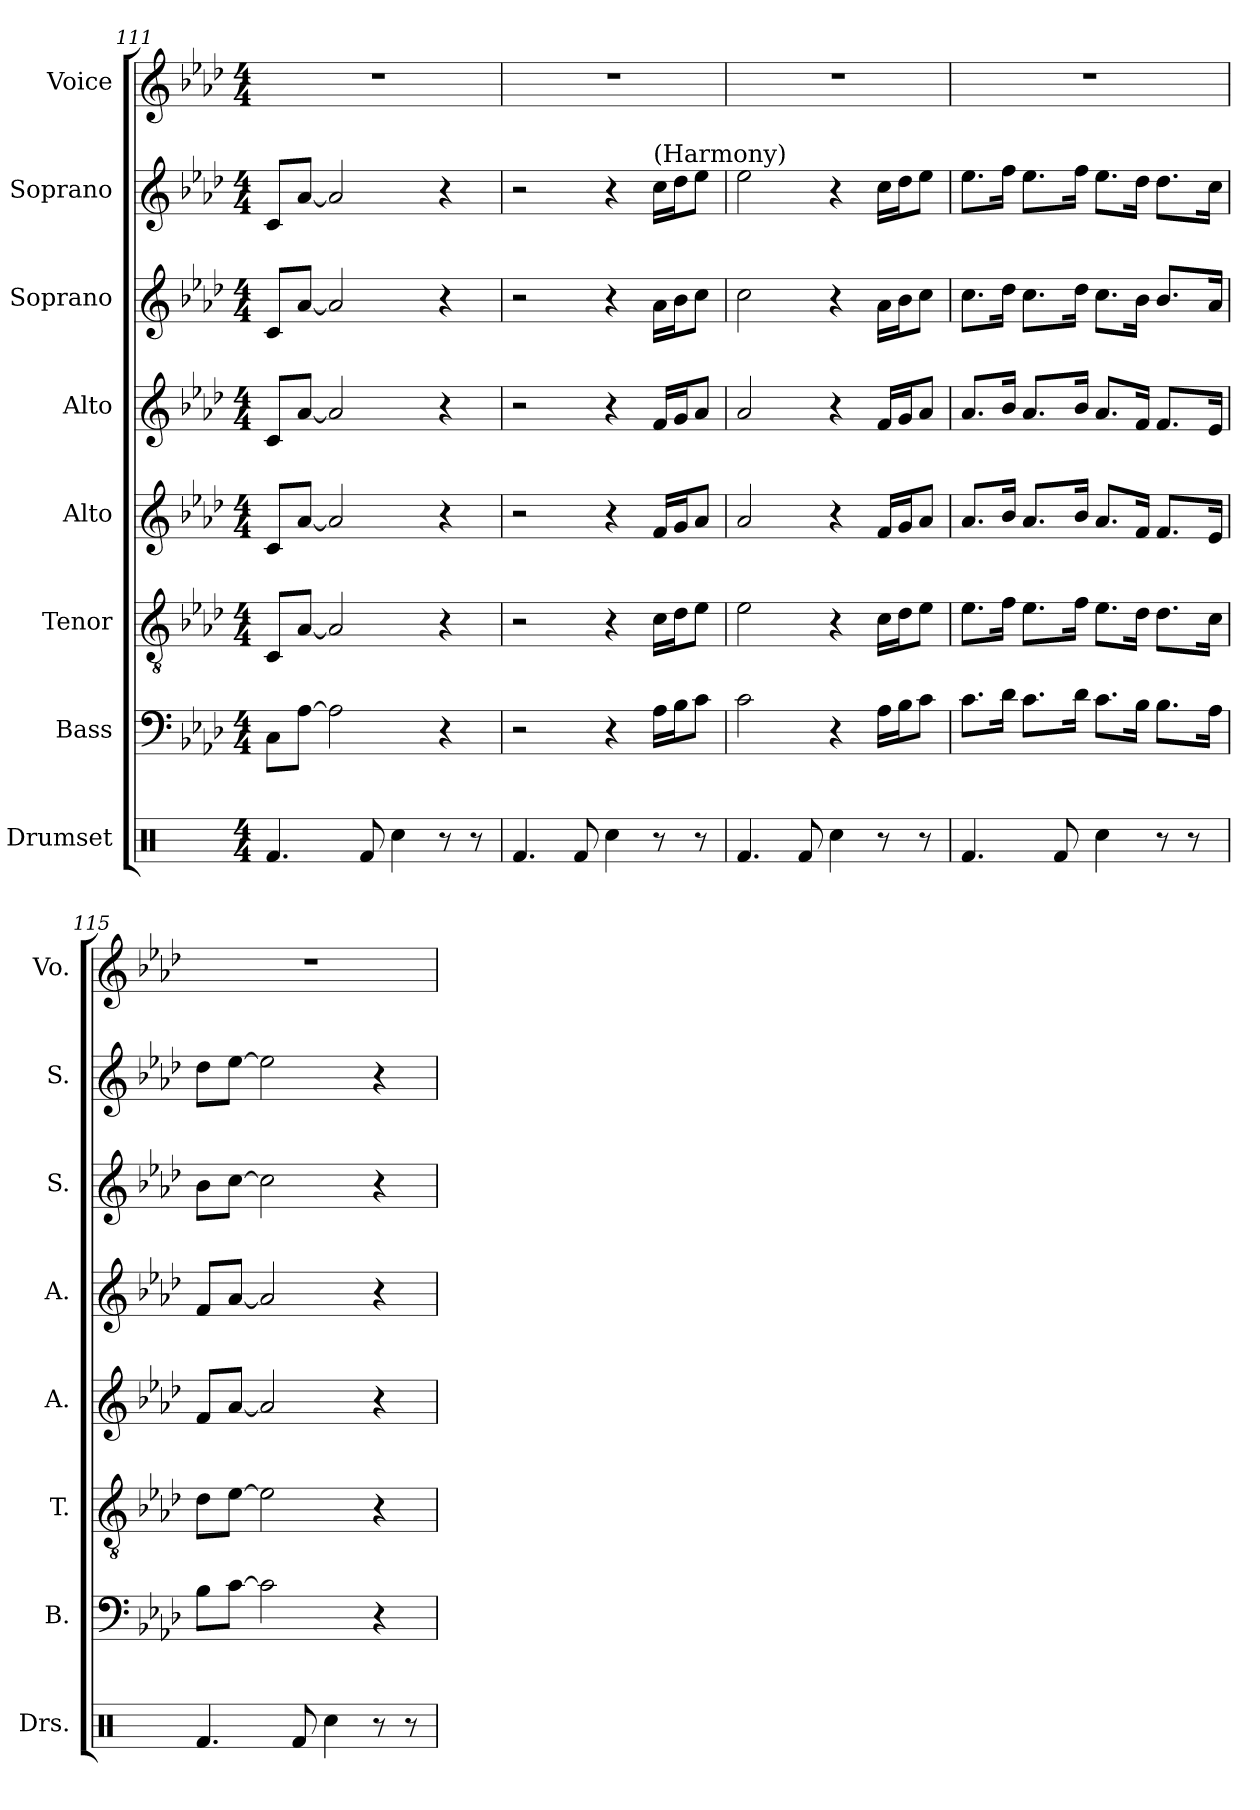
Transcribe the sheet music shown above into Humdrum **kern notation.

**kern	**kern	**kern	**kern	**kern	**kern	**kern	**kern
*part8	*part7	*part6	*part5	*part4	*part3	*part2	*part1
*staff8	*staff7	*staff6	*staff5	*staff4	*staff3	*staff2	*staff1
*I"Drumset	*I"Bass	*I"Tenor	*I"Alto	*I"Alto	*I"Soprano	*I"Soprano	*I"Voice
*I'Drs.	*I'B.	*I'T.	*I'A.	*I'A.	*I'S.	*I'S.	*I'Vo.
*clefX	*clefF4	*clefGv2	*clefG2	*clefG2	*clefG2	*clefG2	*clefG2
*k[]	*k[b-e-a-d-]	*k[b-e-a-d-]	*k[b-e-a-d-]	*k[b-e-a-d-]	*k[b-e-a-d-]	*k[b-e-a-d-]	*k[b-e-a-d-]
*M4/4	*M4/4	*M4/4	*M4/4	*M4/4	*M4/4	*M4/4	*M4/4
=111	=111	=111	=111	=111	=111	=111	=111
4.Rf/	8C\L	8C/L	8c/L	8c/L	8c/L	8c/L	1r
.	[8A-\J	[8A-/J	[8a-/J	[8a-/J	[8a-/J	[8a-/J	.
.	2A-\]	2A-/]	2a-/]	2a-/]	2a-/]	2a-/]	.
8Rf/	.	.	.	.	.	.	.
4Rcc\	.	.	.	.	.	.	.
8r	4r	4r	4r	4r	4r	4r	.
8r	.	.	.	.	.	.	.
=112	=112	=112	=112	=112	=112	=112	=112
4.Rf/	2r	2r	2r	2r	2r	2r	1r
8Rf/	.	.	.	.	.	.	.
4Rcc\	4r	4r	4r	4r	4r	4r	.
!	!	!	!	!	!	!LO:TX:a:t=(Harmony)	!
8r	16A-\LL	16c\LL	16f/LL	16f/LL	16a-\LL	16cc\LL	.
.	16B-\J	16d-\J	16g/J	16g/J	16b-\J	16dd-\J	.
8r	8c\J	8e-\J	8a-/J	8a-/J	8cc\J	8ee-\J	.
!!LO:PB:g=z
=113	=113	=113	=113	=113	=113	=113	=113
4.Rf/	2c\	2e-\	2a-/	2a-/	2cc\	2ee-\	1r
8Rf/	.	.	.	.	.	.	.
4Rcc\	4r	4r	4r	4r	4r	4r	.
8r	16A-\LL	16c\LL	16f/LL	16f/LL	16a-\LL	16cc\LL	.
.	16B-\J	16d-\J	16g/J	16g/J	16b-\J	16dd-\J	.
8r	8c\J	8e-\J	8a-/J	8a-/J	8cc\J	8ee-\J	.
=114	=114	=114	=114	=114	=114	=114	=114
4.Rf/	8.c\L	8.e-\L	8.a-/L	8.a-/L	8.cc\L	8.ee-\L	1r
.	16d-\Jk	16f\Jk	16b-/Jk	16b-/Jk	16dd-\Jk	16ff\Jk	.
.	8.c\L	8.e-\L	8.a-/L	8.a-/L	8.cc\L	8.ee-\L	.
8Rf/	.	.	.	.	.	.	.
.	16d-\Jk	16f\Jk	16b-/Jk	16b-/Jk	16dd-\Jk	16ff\Jk	.
4Rcc\	8.c\L	8.e-\L	8.a-/L	8.a-/L	8.cc\L	8.ee-\L	.
.	16B-\Jk	16d-\Jk	16f/Jk	16f/Jk	16b-\Jk	16dd-\Jk	.
8r	8.B-\L	8.d-\L	8.f/L	8.f/L	8.b-/L	8.dd-\L	.
8r	.	.	.	.	.	.	.
.	16A-\Jk	16c\Jk	16e-/Jk	16e-/Jk	16a-/Jk	16cc\Jk	.
=115	=115	=115	=115	=115	=115	=115	=115
4.Rf/	8B-\L	8d-\L	8f/L	8f/L	8b-\L	8dd-\L	1r
.	[8c\J	[8e-\J	[8a-/J	[8a-/J	[8cc\J	[8ee-\J	.
.	2c\]	2e-\]	2a-/]	2a-/]	2cc\]	2ee-\]	.
8Rf/	.	.	.	.	.	.	.
4Rcc\	.	.	.	.	.	.	.
8r	4r	4r	4r	4r	4r	4r	.
8r	.	.	.	.	.	.	.
=	=	=	=	=	=	=	=
*-	*-	*-	*-	*-	*-	*-	*-
